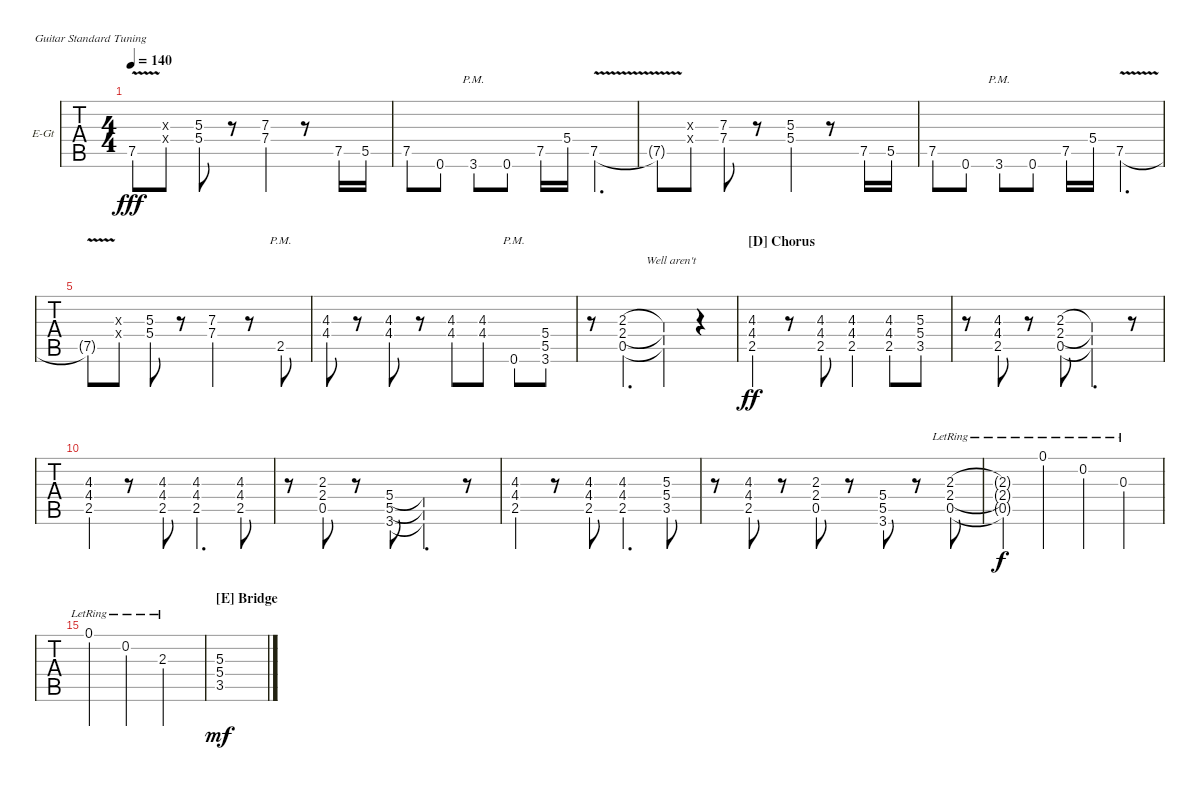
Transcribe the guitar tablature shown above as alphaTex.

\bracketExtendMode nobrackets
\firstSystemTrackNameOrientation horizontal
\otherSystemsTrackNameOrientation horizontal
\defaultBarNumberDisplay FirstOfSystem
\track ("Rhythm" "E-Gt") {instrument distortionguitar}
\staff {tabs}
\tuning (E4 B3 G3 D3 A2 E2)
\ts (4 4)
\tempo 140
\clef g2
\scale
0.259644
\ks c
7.5{v t}.8{dy fff} (5.4{x} 5.3{x}).8 (5.4 5.3).8 r.8 (7.4 7.3).4 r.8 7.5.16 5.5.16 |
\scale
0.240356 7.5.8 0.6.8 3.6{pm}.8 0.6.8 7.5.16 5.4.16 7.5{v}.4{d} |
\scale
0.259644 7.5{v t}.8 (5.4{x} 5.3{x}).8 (7.4 7.3).8 r.8 (5.4 5.3).4 r.8 7.5.16 5.5.16 |
\scale
0.274112 7.5.8 0.6.8 3.6{pm}.8 0.6.8 7.5.16 5.4.16 7.5{v}.4{d} |
\scale
0.253807 7.5{v t}.8 (5.4{x} 5.3{x}).8 (5.4 5.3).8 r.8 (7.4 7.3).4 r.8 2.5{pm}.8 |
\scale
0.270728 (4.4 4.3).8 r.8 (4.4 4.3).8 r.8 (4.4 4.3).8 (4.4 4.3).8 0.6{pm}.8 (3.6 5.5 5.4).8 |
\scale
0.201354 r.8 (2.4 0.5 2.3).4{d lyrics (0 "") lyrics (1 "") lyrics (2 "") lyrics (3 "") lyrics (4 "")} (2.4{t} 0.5{t} 2.3{t}).4{lyrics (0 "") lyrics (1 "     Well aren't") lyrics (2 "") lyrics (3 "") lyrics (4 "")} r.4 |
\section ("D" "Chorus")
\scale
0.255941 (4.4 4.3 2.5).4{dy ff} r.8 (4.4 4.3 2.5).8 (4.4 4.3 2.5).4 (4.4 4.3 2.5).8 (5.4 5.3 3.5).8 |
\scale
0.254113 r.8 (4.4 4.3 2.5).8 r.8 (2.4 2.3 0.5).8 (2.4{t} 2.3{t} 0.5{t}).4{d} r.8 |
\scale
0.235832 (2.5 4.4 4.3).4 r.8 (2.5 4.4 4.3).8 (2.5 4.3 4.4).4{d} (2.5 4.4 4.3).8 |
\scale
0.254113 r.8 (0.5 2.3 2.4).8 r.8 (5.5 3.6 5.4).8 (5.5{t} 3.6{t} 5.4{t}).4{d} r.8 |
\scale
0.250485 (2.5 4.3 4.4).4 r.8 (2.5 4.4 4.3).8 (2.5 4.3 4.4).4{d} (3.5 5.4 5.3).8 |
\scale
0.31068 r.8 (2.5 4.4 4.3).8 r.8 (0.5 2.3 2.4).8 r.8 (3.6 5.5 5.4).8 r.8 (0.5{lr} 2.4{lr} 2.3{lr}).8 |
\scale
0.23301 (0.5{lr t} 2.4{lr t} 2.3{lr t}).4{dy f} 0.1{lr}.4 0.2{lr}.4 0.3{lr}.4 |
\scale
0.205825 0.1{lr}.4 0.2{lr}.4 2.3{lr}.2 |
\section ("E" "Bridge")
\scale
0.25 (5.3 5.4 3.5).1{dy mf}
